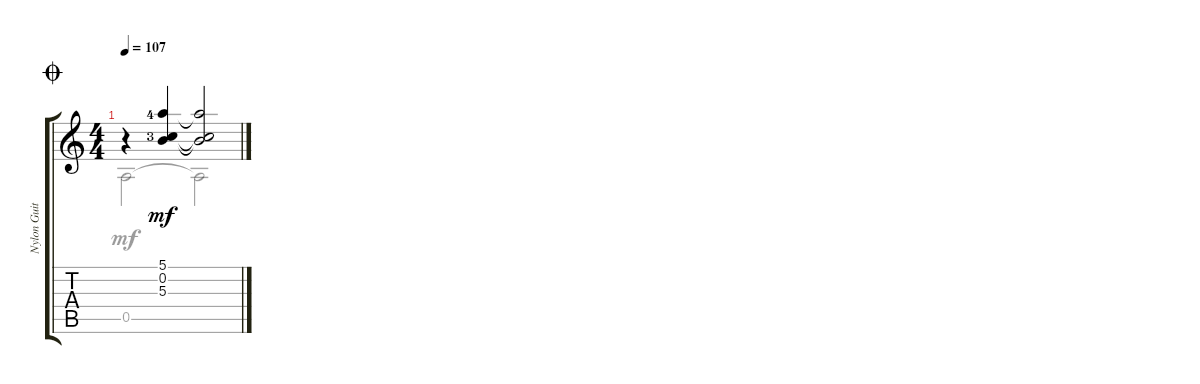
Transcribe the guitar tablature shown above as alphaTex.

\track ("Nylon Guitar" "Nylon Guit") {instrument acousticguitarnylon}
\staff {score tabs}
\tuning (E4 B3 G3 D3 A2 E2) {hide}
\voice
\ts (4 4)
\jump coda
\tempo 107
\clef g2
\ks c
r.4{dy mf} (5.1{lf 5} 0.2 5.3{lf 4}).4 (5.1{t} 0.2{t} 5.3{t}).2
\voice
\clef g2
\ottava regular
\simile none
\ks c
0.5.2{dy mf} 0.5{t}.2
